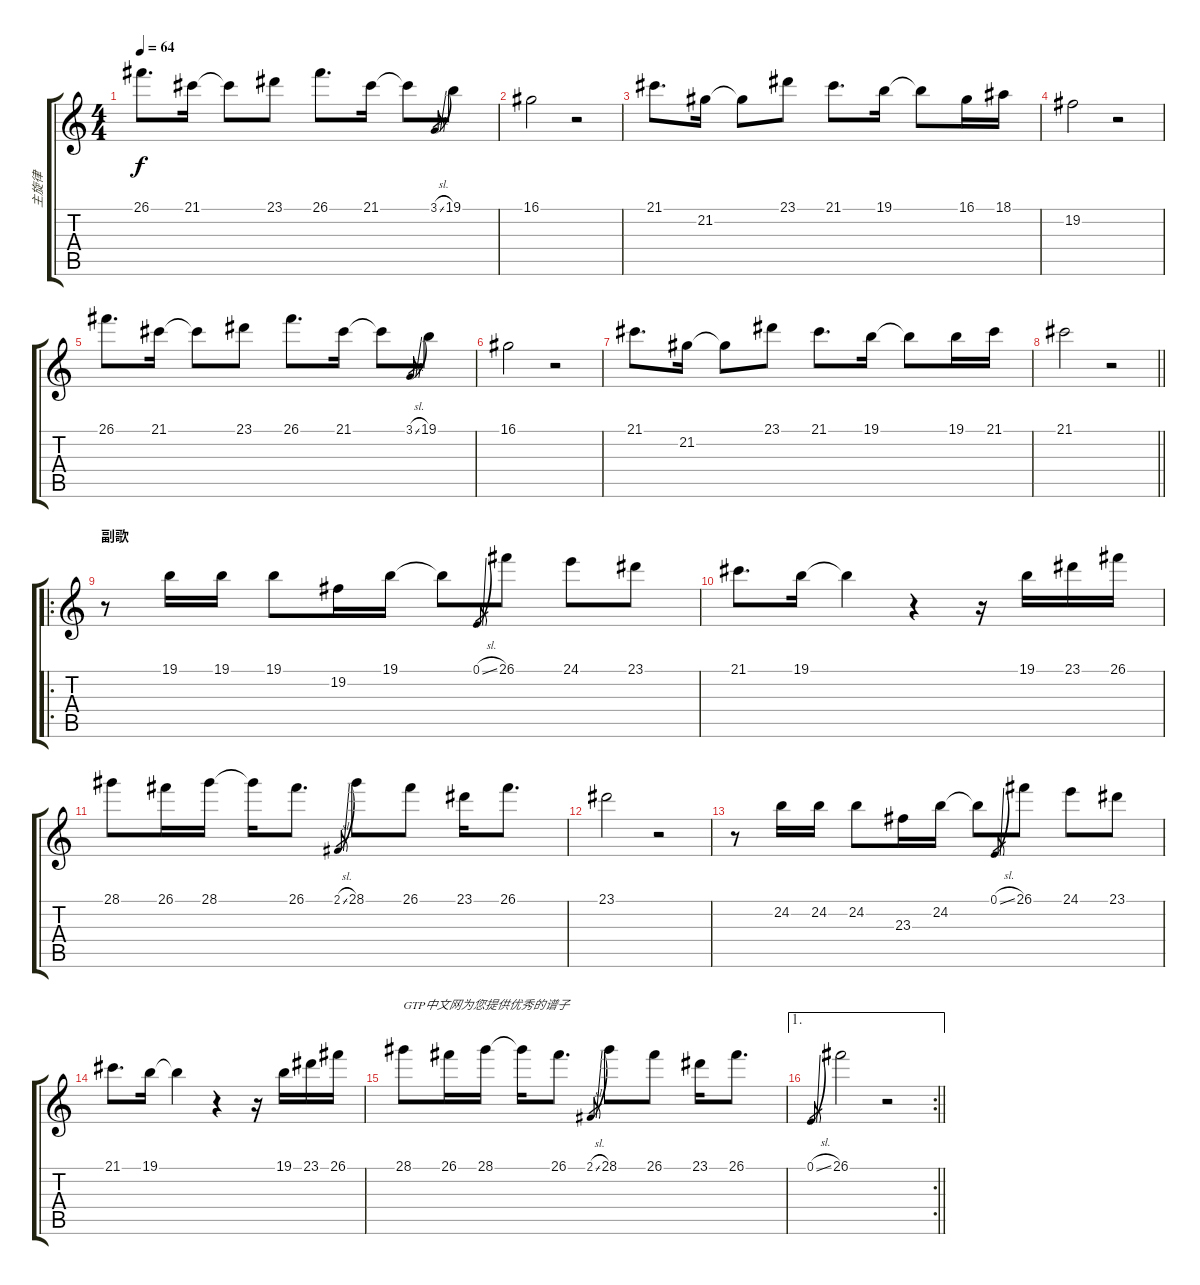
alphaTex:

\track ("主旋律" "主旋律") {instrument whistle}
\staff {score tabs}
\tuning (E4 B3 G3 D3 A2 E2) {hide}
\ts (4 4)
\section ("" "")
\tempo 64
\clef g2
\ks c
26.1.8{d dy f} 21.1.16 21.1{t}.8 23.1.8 26.1.8{d} 21.1.16 21.1{t}.8 3.1{sl}.8{gr} 19.1.8 |
16.1.2 r.2 |
21.1.8{d} 21.2.16 21.2{t}.8 23.1.8 21.1.8{d} 19.1.16 19.1{t}.8 16.1.16 18.1.16 |
19.2.2 r.2 |
26.1.8{d} 21.1.16 21.1{t}.8 23.1.8 26.1.8{d} 21.1.16 21.1{t}.8 3.1{sl}.8{gr} 19.1.8 |
16.1.2 r.2 |
21.1.8{d} 21.2.16 21.2{t}.8 23.1.8 21.1.8{d} 19.1.16 19.1{t}.8 19.1.16 21.1.16 |
\barLineRight lightlight
21.1.2 r.2 |
\ro
\section ("" "副歌")
r.8 19.1.16 19.1.16 19.1.8 19.2.16 19.1.16 19.1{t}.8 0.1{sl}.8{gr} 26.1.8 24.1.8 23.1.8 |
21.1.8{d} 19.1.16 19.1{t}.4 r.4 r.16 19.1.16 23.1.16 26.1.16 |
28.1.8 26.1.16 28.1.16 28.1{t}.16 26.1.8{d} 2.1{sl}.8{gr} 28.1.8 26.1.8 23.1.16 26.1.8{d} |
23.1.2 r.2 |
r.8 24.2.16 24.2.16 24.2.8 23.3.16 24.2.16 24.2{t}.8 0.1{sl}.8{gr} 26.1.8 24.1.8 23.1.8 |
21.1.8{d} 19.1.16 19.1{t}.4 r.4 r.16 19.1.16 23.1.16 26.1.16 |
28.1.8{txt "GTP中文网为您提供优秀的谱子"} 26.1.16 28.1.16 28.1{t}.16 26.1.8{d} 2.1{sl}.8{gr} 28.1.8 26.1.8 23.1.16 26.1.8{d} |
\ae 1
\rc 2
\barLineRight lightlight
0.1{sl}.8{gr} 26.1.2 r.2
